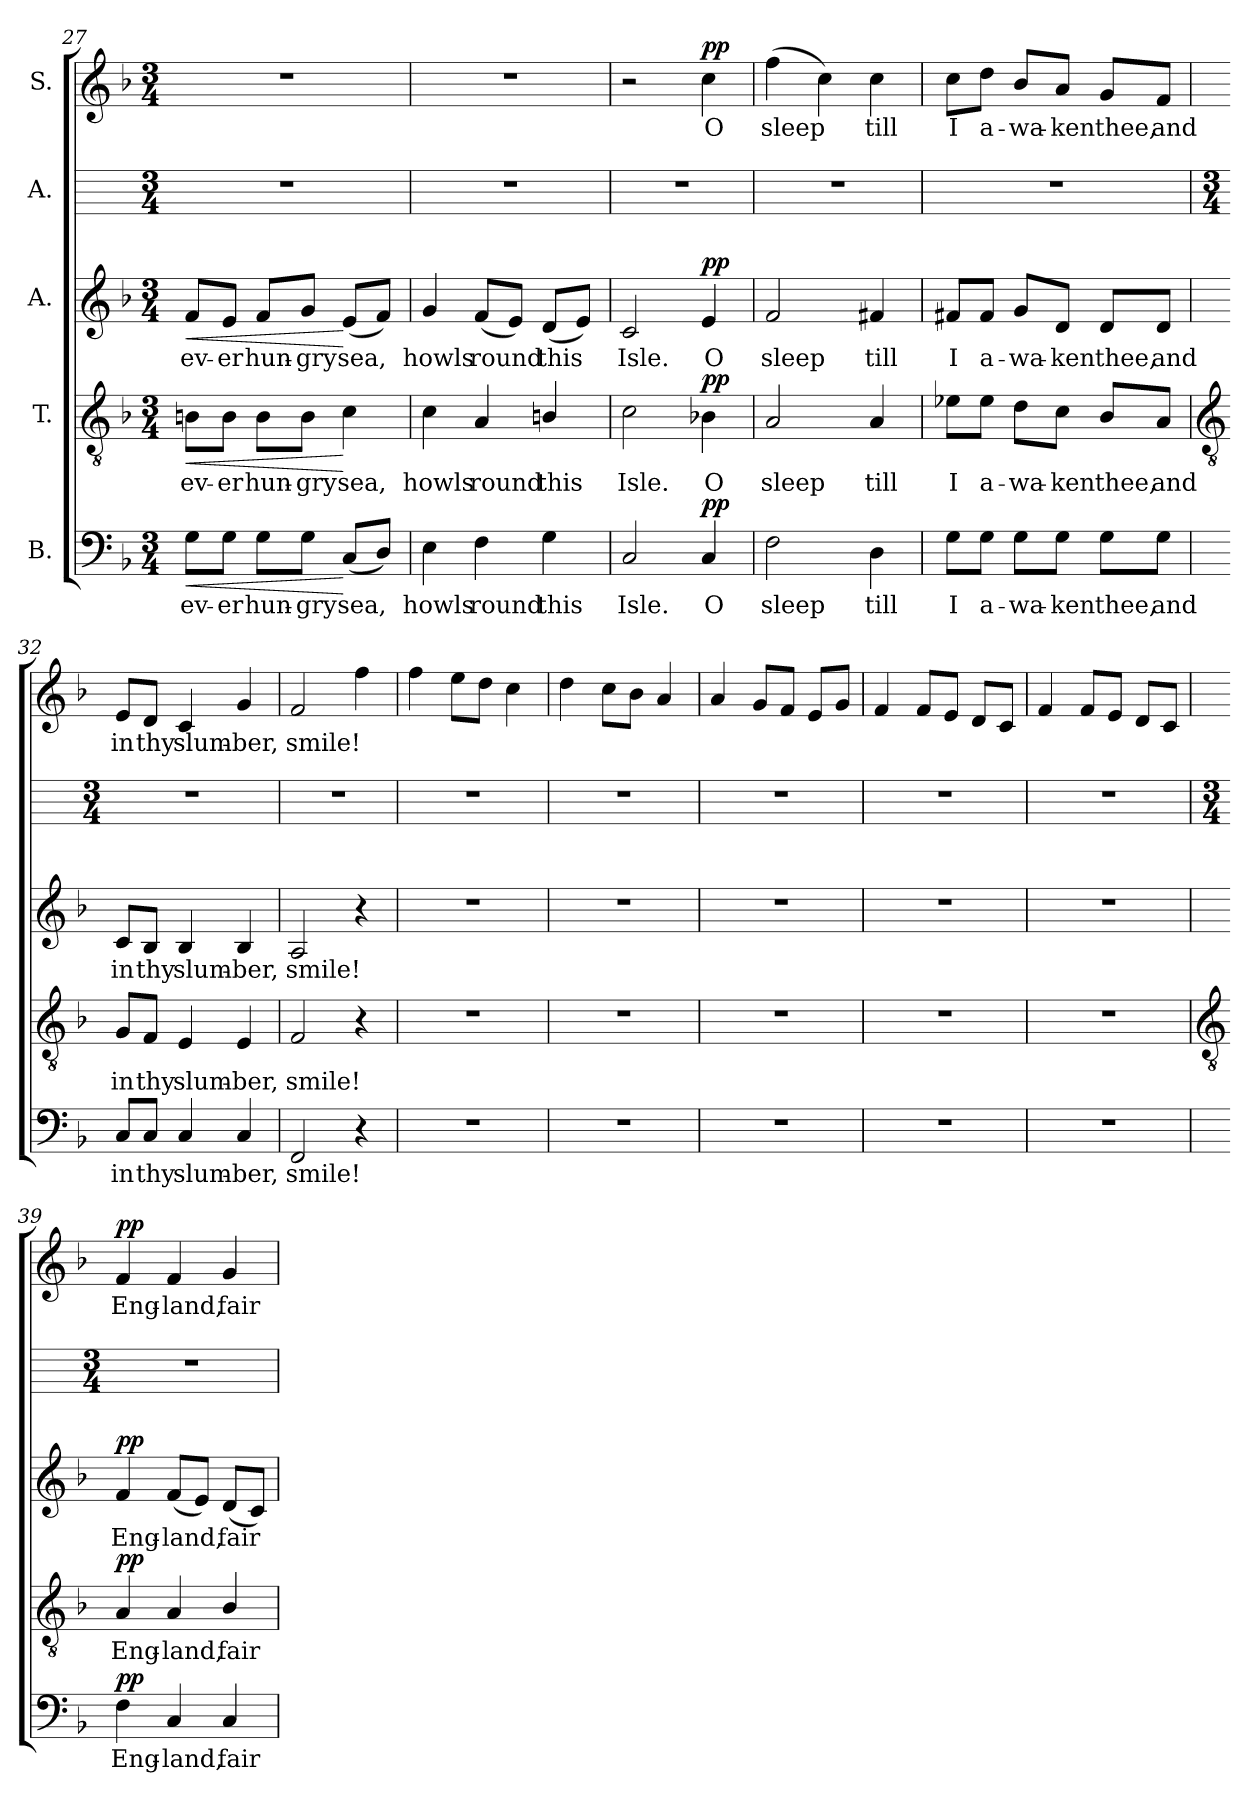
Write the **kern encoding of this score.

**kern	**text	**dynam	**kern	**text	**dynam	**kern	**text	**dynam	**kern	**kern	**text	**dynam
*part5	*part5	*part5	*part4	*part4	*part4	*part3	*part3	*part3	*part2	*part1	*part1	*part1
*staff5	*staff5	*staff5	*staff4	*staff4	*staff4	*staff3	*staff3	*staff3	*staff2	*staff1	*staff1	*staff1
*I"B.	*	*	*I"T.	*	*	*I"A.	*	*	*I"A.	*I"S.	*	*
!!LO:LB:g=z
*clefF4	*	*	*clefGv2	*	*	*clefG2	*	*	*	*clefG2	*	*
*k[b-]	*	*	*k[b-]	*	*	*k[b-]	*	*	*	*k[b-]	*	*
*F:	*	*	*F:	*	*	*F:	*	*	*	*F:	*	*
*M3/4	*	*	*M3/4	*	*	*M3/4	*	*	*M3/4	*M3/4	*	*
=27	=27	=27	=27	=27	=27	=27	=27	=27	=27	=27	=27	=27
!	!LO:LY:b	!LO:HP:b	!	!LO:LY:b	!LO:HP:b	!	!LO:LY:b	!LO:HP:b	!	!LO:N:vis=1	!	!
8G\L	ev-	<	8Bn\L	ev-	<	8f/L	ev-	<	2.r	2.r	.	.
!	!LO:LY:b	!	!	!LO:LY:b	!	!	!LO:LY:b	!	!	!	!	!
8G\J	-er	.	8B\J	-er	.	8e/J	-er	.	.	.	.	.
!	!LO:LY:b	!	!	!LO:LY:b	!	!	!LO:LY:b	!	!	!	!	!
8G\L	hun-	.	8B\L	hun-	.	8f/L	hun-	.	.	.	.	.
!	!LO:LY:b	!	!	!LO:LY:b	!	!	!LO:LY:b	!	!	!	!	!
8G\J	-gry	.	8B\J	-gry	.	8g/J	-gry	.	.	.	.	.
!	!LO:LY:b	!	!	!LO:LY:b	!	!	!LO:LY:b	!	!	!	!	!
(<8C/L	sea,	[	4c	sea,	[	(<8e/L	sea,	[	.	.	.	.
8D/J)	.	.	.	.	.	8f/J)	.	.	.	.	.	.
=28	=28	=28	=28	=28	=28	=28	=28	=28	=28	=28	=28	=28
!	!LO:LY:b	!	!	!LO:LY:b	!	!	!LO:LY:b	!	!	!LO:N:vis=1	!	!
4E	howls	.	4c	howls	.	4g	howls	.	2.r	2.r	.	.
!	!LO:LY:b	!	!	!LO:LY:b	!	!	!LO:LY:b	!	!	!	!	!
4F	round	.	4A	round	.	(<8f/L	round	.	.	.	.	.
.	.	.	.	.	.	8e/J)	.	.	.	.	.	.
!	!LO:LY:b	!	!	!LO:LY:b	!	!	!LO:LY:b	!	!	!	!	!
4G	this	.	4Bn/	this	.	(<8d/L	this	.	.	.	.	.
.	.	.	.	.	.	8e/J)	.	.	.	.	.	.
=29	=29	=29	=29	=29	=29	=29	=29	=29	=29	=29	=29	=29
!	!LO:LY:b	!	!	!LO:LY:b	!	!	!LO:LY:b	!	!	!	!	!
2C	Isle.	.	2c	Isle.	.	2c	Isle.	.	2.r	2r	.	.
!	!LO:LY:b	!LO:DY:a	!	!LO:LY:b	!LO:DY:a	!	!LO:LY:b	!LO:DY:a	!	!	!LO:LY:b	!LO:DY:a
4C	O	pp	4B-X	O	pp	4e	O	pp	.	4cc	O	pp
=30	=30	=30	=30	=30	=30	=30	=30	=30	=30	=30	=30	=30
!	!LO:LY:b	!	!	!LO:LY:b	!	!	!LO:LY:b	!	!	!	!LO:LY:b	!
2F	sleep	.	2A	sleep	.	2f	sleep	.	2.r	(>4ff	sleep	.
.	.	.	.	.	.	.	.	.	.	4cc)	.	.
!	!LO:LY:b	!	!	!LO:LY:b	!	!	!LO:LY:b	!	!	!	!LO:LY:b	!
4D	till	.	4A	till	.	4f#X	till	.	.	4cc	till	.
=31	=31	=31	=31	=31	=31	=31	=31	=31	=31	=31	=31	=31
!	!LO:LY:b	!	!	!LO:LY:b	!	!	!LO:LY:b	!	!	!	!LO:LY:b	!
8G\L	I	.	8e-X\L	I	.	8f#X/L	I	.	2.r	8cc\L	I	.
!	!LO:LY:b	!	!	!LO:LY:b	!	!	!LO:LY:b	!	!	!	!LO:LY:b	!
8G\J	a-	.	8e-\J	a-	.	8f#/J	a-	.	.	8dd\J	a-	.
!	!LO:LY:b	!	!	!LO:LY:b	!	!	!LO:LY:b	!	!	!	!LO:LY:b	!
8G\L	-wa-	.	8d\L	-wa-	.	8g/L	-wa-	.	.	8b-/L	-wa-	.
!	!LO:LY:b	!	!	!LO:LY:b	!	!	!LO:LY:b	!	!	!	!LO:LY:b	!
8G\J	-ken	.	8c\J	-ken	.	8d/J	-ken	.	.	8a/J	-ken	.
!	!LO:LY:b	!	!	!LO:LY:b	!	!	!LO:LY:b	!	!	!	!LO:LY:b	!
8G\L	thee,	.	8B-/L	thee,	.	8d/L	thee,	.	.	8g/L	thee,	.
!	!LO:LY:b	!	!	!LO:LY:b	!	!	!LO:LY:b	!	!	!	!LO:LY:b	!
8G\J	and	.	8A/J	and	.	8d/J	and	.	.	8f/J	and	.
!!LO:LB:g=z
=32	=32	=32	=32	=32	=32	=32	=32	=32	=32	=32	=32	=32
*	*	*	*clefGv2	*	*	*	*	*	*	*	*	*
*	*	*	*	*	*	*	*	*	*M3/4	*	*	*
!	!LO:LY:b	!	!	!LO:LY:b	!	!	!LO:LY:b	!	!	!	!LO:LY:b	!
8C/L	in	.	8G/L	in	.	8c/L	in	.	2.r	8e/L	in	.
!	!LO:LY:b	!	!	!LO:LY:b	!	!	!LO:LY:b	!	!	!	!LO:LY:b	!
8C/J	thy	.	8F/J	thy	.	8B-/J	thy	.	.	8d/J	thy	.
!	!LO:LY:b	!	!	!LO:LY:b	!	!	!LO:LY:b	!	!	!	!LO:LY:b	!
4C	slum-	.	4E	slum-	.	4B-	slum-	.	.	4c	slum-	.
!	!LO:LY:b	!	!	!LO:LY:b	!	!	!LO:LY:b	!	!	!	!LO:LY:b	!
4C	-ber,	.	4E	-ber,	.	4B-	-ber,	.	.	4g	-ber,	.
=33	=33	=33	=33	=33	=33	=33	=33	=33	=33	=33	=33	=33
!	!LO:LY:b	!	!	!LO:LY:b	!	!	!LO:LY:b	!	!	!	!LO:LY:b	!
2FF	smile!	.	2F	smile!	.	2A	smile!	.	2.r	2f	smile!	.
4r	.	.	4r	.	.	4r	.	.	.	4ff	.	.
=34	=34	=34	=34	=34	=34	=34	=34	=34	=34	=34	=34	=34
!LO:N:vis=1	!	!	!LO:N:vis=1	!	!	!LO:N:vis=1	!	!	!	!	!	!
2.r	.	.	2.r	.	.	2.r	.	.	2.r	4ff	.	.
.	.	.	.	.	.	.	.	.	.	8ee\L	.	.
.	.	.	.	.	.	.	.	.	.	8dd\J	.	.
.	.	.	.	.	.	.	.	.	.	4cc	.	.
=35	=35	=35	=35	=35	=35	=35	=35	=35	=35	=35	=35	=35
!LO:N:vis=1	!	!	!LO:N:vis=1	!	!	!LO:N:vis=1	!	!	!	!	!	!
2.r	.	.	2.r	.	.	2.r	.	.	2.r	4dd	.	.
.	.	.	.	.	.	.	.	.	.	8cc\L	.	.
.	.	.	.	.	.	.	.	.	.	8b-\J	.	.
.	.	.	.	.	.	.	.	.	.	4a	.	.
=36	=36	=36	=36	=36	=36	=36	=36	=36	=36	=36	=36	=36
!LO:N:vis=1	!	!	!LO:N:vis=1	!	!	!LO:N:vis=1	!	!	!	!	!	!
2.r	.	.	2.r	.	.	2.r	.	.	2.r	4a	.	.
.	.	.	.	.	.	.	.	.	.	8g/L	.	.
.	.	.	.	.	.	.	.	.	.	8f/J	.	.
.	.	.	.	.	.	.	.	.	.	8e/L	.	.
.	.	.	.	.	.	.	.	.	.	8g/J	.	.
=37	=37	=37	=37	=37	=37	=37	=37	=37	=37	=37	=37	=37
!LO:N:vis=1	!	!	!LO:N:vis=1	!	!	!LO:N:vis=1	!	!	!	!	!	!
2.r	.	.	2.r	.	.	2.r	.	.	2.r	4f	.	.
.	.	.	.	.	.	.	.	.	.	8f/L	.	.
.	.	.	.	.	.	.	.	.	.	8e/J	.	.
.	.	.	.	.	.	.	.	.	.	8d/L	.	.
.	.	.	.	.	.	.	.	.	.	8c/J	.	.
=38	=38	=38	=38	=38	=38	=38	=38	=38	=38	=38	=38	=38
!LO:N:vis=1	!	!	!LO:N:vis=1	!	!	!LO:N:vis=1	!	!	!	!	!	!
2.r	.	.	2.r	.	.	2.r	.	.	2.r	4f	.	.
.	.	.	.	.	.	.	.	.	.	8f/L	.	.
.	.	.	.	.	.	.	.	.	.	8e/J	.	.
.	.	.	.	.	.	.	.	.	.	8d/L	.	.
.	.	.	.	.	.	.	.	.	.	8c/J	.	.
!!LO:LB:g=z
=39	=39	=39	=39	=39	=39	=39	=39	=39	=39	=39	=39	=39
*	*	*	*clefGv2	*	*	*	*	*	*	*	*	*
*	*	*	*	*	*	*	*	*	*M3/4	*	*	*
!	!LO:LY:b	!LO:DY:a	!	!LO:LY:b	!LO:DY:a	!	!LO:LY:b	!LO:DY:a	!	!	!LO:LY:b	!LO:DY:a
4F	Eng-	pp	4A	Eng-	pp	4f	Eng-	pp	2.r	4f	Eng-	pp
!	!LO:LY:b	!	!	!LO:LY:b	!	!	!LO:LY:b	!	!	!	!LO:LY:b	!
4C	-land,	.	4A	-land,	.	(<8f/L	-land,	.	.	4f	-land,	.
.	.	.	.	.	.	8e/J)	.	.	.	.	.	.
!	!LO:LY:b	!	!	!LO:LY:b	!	!	!LO:LY:b	!	!	!	!LO:LY:b	!
4C	fair	.	4B-/	fair	.	(<8d/L	fair	.	.	4g	fair	.
.	.	.	.	.	.	8c/J)	.	.	.	.	.	.
=	=	=	=	=	=	=	=	=	=	=	=	=
*-	*-	*-	*-	*-	*-	*-	*-	*-	*-	*-	*-	*-
